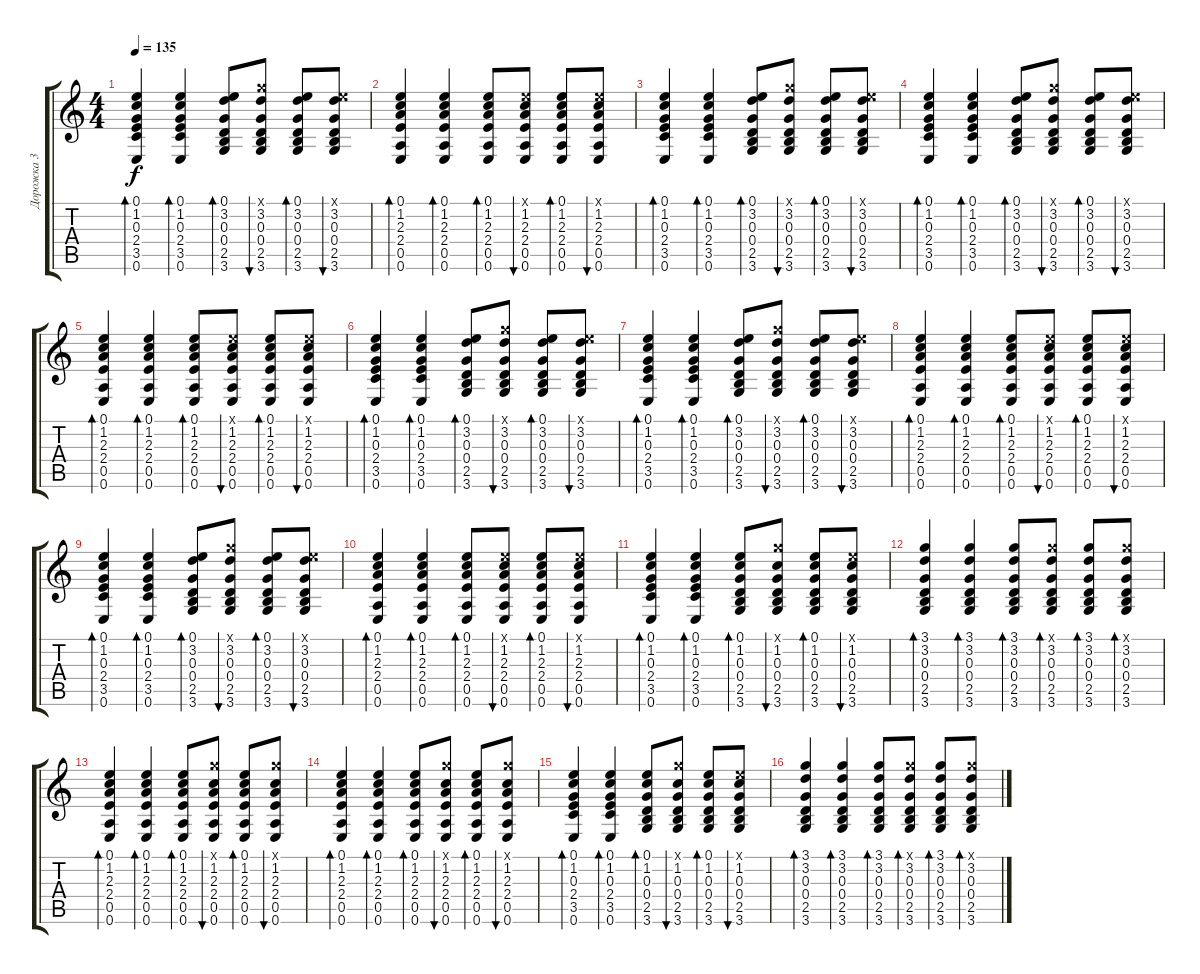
\track ("Дорожка 3" "Дорожка 3") {instrument acousticguitarsteel}
\staff {score tabs}
\tuning (E4 B3 G3 D3 A2 E2) {hide}
\ts (4 4)
\tempo 135
\clef g2
\ks c
(0.1 1.2 0.3 2.4 3.5 0.6).4{bd 30 dy f} (0.1 1.2 0.3 2.4 3.5 0.6).4{bd 30} (0.1 3.2 0.3 0.4 2.5 3.6).8{bd 30} (3.1{x} 3.2 0.3 0.4 2.5 3.6).8{bu 30} (0.1 3.2 0.3 0.4 2.5 3.6).8{bd 30} (0.1{x} 3.2 0.3 0.4 2.5 3.6).8{bu 30} |
(0.1 1.2 2.3 2.4 0.5 0.6).4{bd 30} (0.1 1.2 2.3 2.4 0.5 0.6).4{bd 30} (0.1 1.2 2.3 2.4 0.5 0.6).8{bd 30} (0.1{x} 1.2 2.3 2.4 0.5 0.6).8{bu 30} (0.1 1.2 2.3 2.4 0.5 0.6).8{bd 30} (0.1{x} 1.2 2.3 2.4 0.5 0.6).8{bu 30} |
(0.1 1.2 0.3 2.4 3.5 0.6).4{bd 30} (0.1 1.2 0.3 2.4 3.5 0.6).4{bd 30} (0.1 3.2 0.3 0.4 2.5 3.6).8{bd 30} (3.1{x} 3.2 0.3 0.4 2.5 3.6).8{bu 30} (0.1 3.2 0.3 0.4 2.5 3.6).8{bd 30} (0.1{x} 3.2 0.3 0.4 2.5 3.6).8{bu 30} |
(0.1 1.2 0.3 2.4 3.5 0.6).4{bd 30} (0.1 1.2 0.3 2.4 3.5 0.6).4{bd 30} (0.1 3.2 0.3 0.4 2.5 3.6).8{bd 30} (3.1{x} 3.2 0.3 0.4 2.5 3.6).8{bu 30} (0.1 3.2 0.3 0.4 2.5 3.6).8{bd 30} (0.1{x} 3.2 0.3 0.4 2.5 3.6).8{bu 30} |
(0.1 1.2 2.3 2.4 0.5 0.6).4{bd 30} (0.1 1.2 2.3 2.4 0.5 0.6).4{bd 30} (0.1 1.2 2.3 2.4 0.5 0.6).8{bd 30} (0.1{x} 1.2 2.3 2.4 0.5 0.6).8{bu 30} (0.1 1.2 2.3 2.4 0.5 0.6).8{bd 30} (0.1{x} 1.2 2.3 2.4 0.5 0.6).8{bu 30} |
(0.1 1.2 0.3 2.4 3.5 0.6).4{bd 30} (0.1 1.2 0.3 2.4 3.5 0.6).4{bd 30} (0.1 3.2 0.3 0.4 2.5 3.6).8{bd 30} (3.1{x} 3.2 0.3 0.4 2.5 3.6).8{bu 30} (0.1 3.2 0.3 0.4 2.5 3.6).8{bd 30} (0.1{x} 3.2 0.3 0.4 2.5 3.6).8{bu 30} |
(0.1 1.2 0.3 2.4 3.5 0.6).4{bd 30} (0.1 1.2 0.3 2.4 3.5 0.6).4{bd 30} (0.1 3.2 0.3 0.4 2.5 3.6).8{bd 30} (3.1{x} 3.2 0.3 0.4 2.5 3.6).8{bu 30} (0.1 3.2 0.3 0.4 2.5 3.6).8{bd 30} (0.1{x} 3.2 0.3 0.4 2.5 3.6).8{bu 30} |
(0.1 1.2 2.3 2.4 0.5 0.6).4{bd 30} (0.1 1.2 2.3 2.4 0.5 0.6).4{bd 30} (0.1 1.2 2.3 2.4 0.5 0.6).8{bd 30} (0.1{x} 1.2 2.3 2.4 0.5 0.6).8{bu 30} (0.1 1.2 2.3 2.4 0.5 0.6).8{bd 30} (0.1{x} 1.2 2.3 2.4 0.5 0.6).8{bu 30} |
(0.1 1.2 0.3 2.4 3.5 0.6).4{bd 30} (0.1 1.2 0.3 2.4 3.5 0.6).4{bd 30} (0.1 3.2 0.3 0.4 2.5 3.6).8{bd 30} (3.1{x} 3.2 0.3 0.4 2.5 3.6).8{bu 30} (0.1 3.2 0.3 0.4 2.5 3.6).8{bd 30} (0.1{x} 3.2 0.3 0.4 2.5 3.6).8{bu 30} |
(0.1 1.2 2.3 2.4 0.5 0.6).4{bd 30} (0.1 1.2 2.3 2.4 0.5 0.6).4{bd 30} (0.1 1.2 2.3 2.4 0.5 0.6).8{bd 30} (0.1{x} 1.2 2.3 2.4 0.5 0.6).8{bu 30} (0.1 1.2 2.3 2.4 0.5 0.6).8{bd 30} (0.1{x} 1.2 2.3 2.4 0.5 0.6).8{bu 30} |
(0.1 1.2 0.3 2.4 3.5 0.6).4{bd 30} (0.1 1.2 0.3 2.4 3.5 0.6).4{bd 30} (0.1 1.2 0.3 0.4 2.5 3.6).8{bd 30} (3.1{x} 1.2 0.3 0.4 2.5 3.6).8{bu 30} (0.1 1.2 0.3 0.4 2.5 3.6).8{bd 30} (0.1{x} 1.2 0.3 0.4 2.5 3.6).8{bu 30} |
(3.1 3.2 0.3 0.4 2.5 3.6).4{bd 30} (3.1 3.2 0.3 0.4 2.5 3.6).4{bd 30} (3.1 3.2 0.3 0.4 2.5 3.6).8{bd 30} (3.1{x} 3.2 0.3 0.4 2.5 3.6).8{bd 30} (3.1 3.2 0.3 0.4 2.5 3.6).8{bd 30} (3.1{x} 3.2 0.3 0.4 2.5 3.6).8{bd 30} |
(0.1 1.2 2.3 2.4 0.5 0.6).4{bd 30} (0.1 1.2 2.3 2.4 0.5 0.6).4{bd 30} (0.1 1.2 2.3 2.4 0.5 0.6).8{bd 30} (3.1{x} 1.2 2.3 2.4 0.5 0.6).8{bu 30} (0.1 1.2 2.3 2.4 0.5 0.6).8{bd 30} (3.1{x} 1.2 2.3 2.4 0.5 0.6).8{bu 30} |
(0.1 1.2 2.3 2.4 0.5 0.6).4{bd 30} (0.1 1.2 2.3 2.4 0.5 0.6).4{bd 30} (0.1 1.2 2.3 2.4 0.5 0.6).8{bd 30} (3.1{x} 1.2 2.3 2.4 0.5 0.6).8{bu 30} (0.1 1.2 2.3 2.4 0.5 0.6).8{bd 30} (3.1{x} 1.2 2.3 2.4 0.5 0.6).8{bu 30} |
(0.1 1.2 0.3 2.4 3.5 0.6).4{bd 30} (0.1 1.2 0.3 2.4 3.5 0.6).4{bd 30} (0.1 1.2 0.3 0.4 2.5 3.6).8{bd 30} (3.1{x} 1.2 0.3 0.4 2.5 3.6).8{bu 30} (0.1 1.2 0.3 0.4 2.5 3.6).8{bd 30} (0.1{x} 1.2 0.3 0.4 2.5 3.6).8{bu 30} |
(3.1 3.2 0.3 0.4 2.5 3.6).4{bd 30} (3.1 3.2 0.3 0.4 2.5 3.6).4{bd 30} (3.1 3.2 0.3 0.4 2.5 3.6).8{bd 30} (3.1{x} 3.2 0.3 0.4 2.5 3.6).8{bd 30} (3.1 3.2 0.3 0.4 2.5 3.6).8{bd 30} (3.1{x} 3.2 0.3 0.4 2.5 3.6).8{bd 30}
